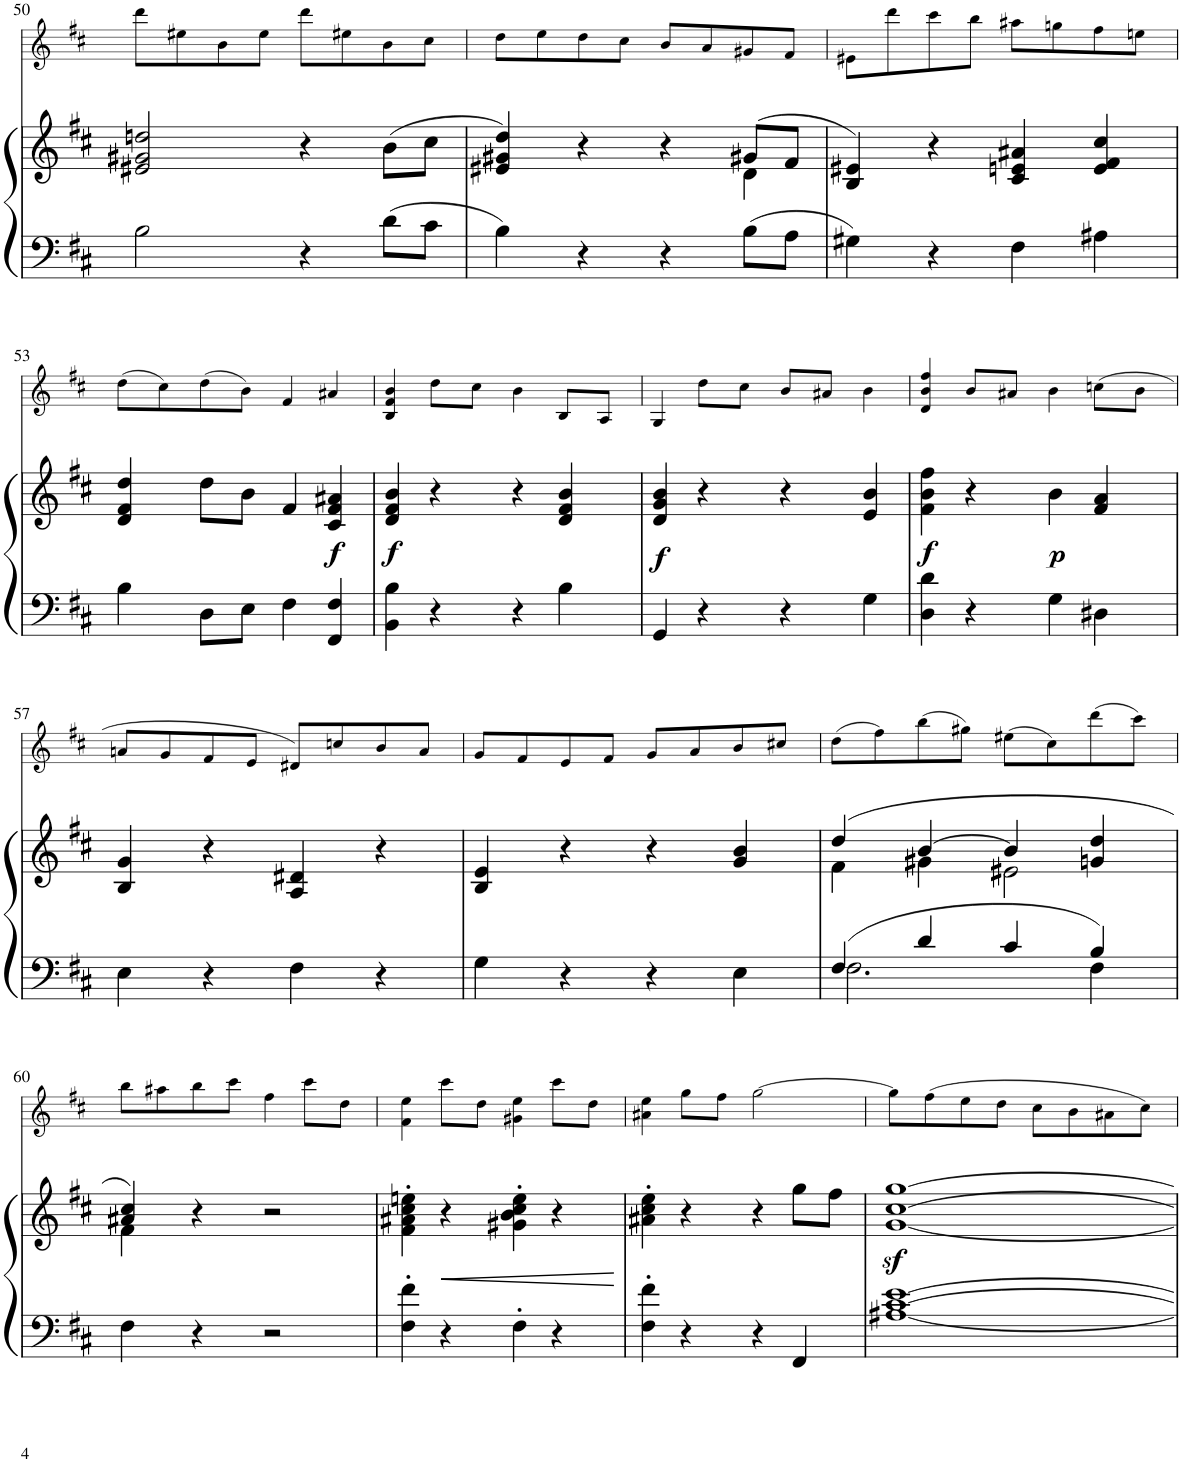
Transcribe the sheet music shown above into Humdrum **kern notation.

**kern	**kern	**dynam	**kern
*part2	*part2	*part2	*part1
*staff3	*staff2	*staff2/3	*staff1
*I"Piano	*	*	*I"Violin
*I'Pno	*	*	*I'Vln
!!LO:PB:g=z
*clefF4	*clefG2	*	*clefG2
*k[f#c#]	*k[f#c#]	*	*k[f#c#]
*M2/2	*M2/2	*	*M2/2
*met(c|)	*met(c|)	*	*met(c|)
=50	=50	=50	=50
2B\	2e#X/ 2g#X/ 2ddn/	.	8ddd\L
.	.	.	8ee#X\
.	.	.	8b\
.	.	.	8ee#\J
4r	4r	.	8ddd\L
.	.	.	8ee#X\
8d\L	(8b\L	.	8b\
8c#\J	8cc#\J	.	8cc#\J
=51	=51	=51	=51
*	*^	*	*
4B\	4e#X/ 4g#X/ 4dd/)	2.ryy	.	8dd\L
.	.	.	.	8ee\
4r	4r	.	.	8dd\
.	.	.	.	8cc#\J
4r	4r	.	.	8b/L
.	.	.	.	8a/
8B\L	(8g#X/L	4d\	.	8g#X/
8A\J	8f#/J	.	.	8f#/J
*	*v	*v	*	*
=52	=52	=52	=52
4G#X\	4B/ 4e#X/)	.	8e#X\L
.	.	.	8ddd\
4r	4r	.	8ccc#\
.	.	.	8bb\J
4F#\	4c#/ 4en/ 4a#X/	.	8aa#X\L
.	.	.	8ggn\
4A#X\	4e/ 4f#/ 4cc#/	.	8ff#\
.	.	.	8een\J
!!LO:LB:g=z
=53	=53	=53	=53
4B\	4d/ 4f#/ 4dd/	.	(8dd\L
.	.	.	8cc#\)
8D\L	8dd\L	.	(8dd\
8E\J	8b\J	.	8b\J)
4F#\	4f#/	.	4f#/
!	!	!LO:DY:b	!
4FF#/ 4F#/	4c#/ 4f#/ 4a#X/	f	4a#X/
=54	=54	=54	=54
!	!	!LO:DY:b	!
4BB\ 4B\	4d/ 4f#/ 4b/	f	4B/ 4f#/ 4b/
4r	4r	.	8dd\L
.	.	.	8cc#\J
4r	4r	.	4b\
4B\	4d/ 4f#/ 4b/	.	8B/L
.	.	.	8A/J
=55	=55	=55	=55
!	!	!LO:DY:b	!
4GG/	4d/ 4g/ 4b/	f	4G/
4r	4r	.	8dd\L
.	.	.	8cc#\J
4r	4r	.	8b/L
.	.	.	8a#X/J
4G\	4e/ 4b/	.	4b\
=56	=56	=56	=56
!	!	!LO:DY:b	!
4D\ 4d\	4f#\ 4b\ 4ff#\	f	4d/ 4b/ 4ff#/
4r	4r	.	8b/L
.	.	.	8a#X/J
!	!	!LO:DY:b	!
4G\	4b\	p	4b\
4D#X\	4f#/ 4a/	.	(8ccn\L
.	.	.	8b\J
!!LO:LB:g=z
=57	=57	=57	=57
4E\	4B/ 4g/	.	8an/L
.	.	.	8g/
4r	4r	.	8f#/
.	.	.	8e/J
4F#\	4A/ 4d#X/	.	8d#X/L)
.	.	.	8ccn/
4r	4r	.	8b/
.	.	.	8a/J
=58	=58	=58	=58
4G\	4B/ 4e/	.	8g/L
.	.	.	8f#/
4r	4r	.	8e/
.	.	.	8f#/J
4r	4r	.	8g/L
.	.	.	8a/
4E\	4g/ 4b/	.	8b/
.	.	.	8cc#X/J
=59	=59	=59	=59
*^	*^	*	*
4F#/	2.F#\	(4dd/	4f#\	.	(8dd\L
.	.	.	.	.	8ff#\)
4d/	.	[4b/	4g#X\	.	(8bb\
.	.	.	.	.	8gg#X\J)
4c#/	.	4b/]	2e#X\	.	(8ee#X\L
.	.	.	.	.	8cc#\)
4B/	4F#\	4gn/ 4dd/	.	.	(8ddd\
.	.	.	.	.	8ccc#\J)
*v	*v	*	*	*	*
!!LO:LB:g=z
=60	=60	=60	=60	=60
4F#\	4a#X/ 4cc#/)	4f#\	.	8bb\L
.	.	.	.	8aa#X\
4r	4r	2.ryy	.	8bb\
.	.	.	.	8ccc#\J
2r	2r	.	.	4ff#\
.	.	.	.	8ccc#\L
.	.	.	.	8dd\J
*	*v	*v	*	*
=61	=61	=61	=61
4F#\' 4f#\'	4f#\' 4a#X\' 4cc#\' 4een\'	.	4f#\ 4ee\
!	!	!LO:HP:b	!
4r	4r	<	8ccc#\L
.	.	.	8dd\J
4F#'\	4g#X\' 4b\' 4cc#\' 4ee\'	.	4g#X\ 4ee\
4r	4r	.	8ccc#\L
.	.	.	8dd\J
.	.	[	.
=62	=62	=62	=62
4F#\' 4f#\'	4a#X\' 4cc#\' 4ee\'	.	4a#X\ 4ee\
4r	4r	.	8gg\L
.	.	.	8ff#\J
4r	4r	.	[2gg\
4FF#/	8gg\L	.	.
.	8ff#\J	.	.
=63	=63	=63	=63
[1A#X [1c# [1e	[1gz< [1cc#z< [1ggz<	.	8gg\L]
.	.	.	(8ff#\
.	.	.	8ee\
.	.	.	8dd\J
.	.	.	8cc#\L
.	.	.	8b\
.	.	.	8a#X\
.	.	.	8cc#\J)
=	=	=	=
*-	*-	*-	*-
